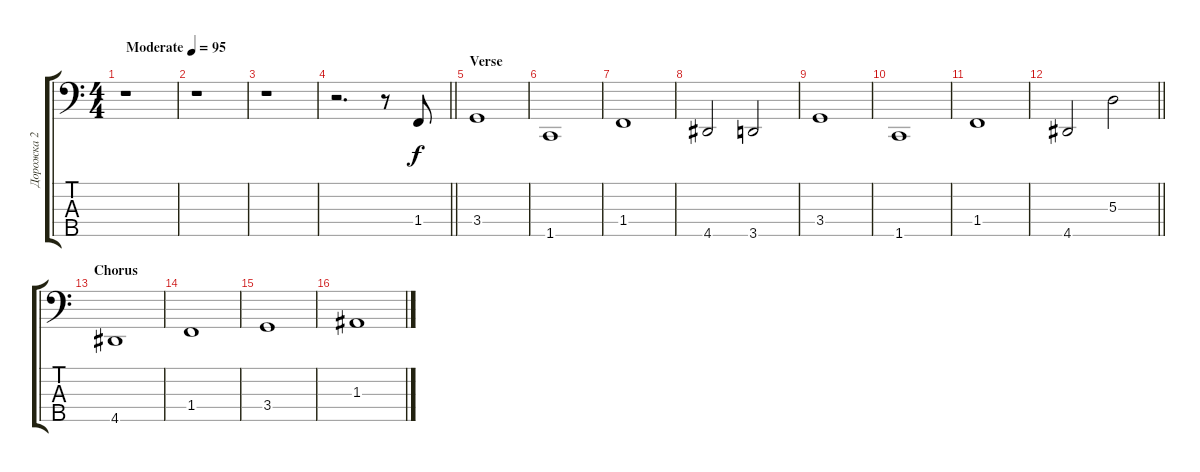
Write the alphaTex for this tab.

\track ("Дорожка 2" "Дорожка 2") {instrument electricbassfinger}
\staff {score tabs}
\tuning (G2 D2 A1 E1 B0) {hide}
\ts (4 4)
\tempo (95 "Moderate")
\clef f4
\ks c
r.1{dy f instrument electricbassfinger} |
r.1 |
r.1 |
\barLineRight lightlight
r.2{d} r.8 1.4.8 |
\section ("" "Verse")
3.4.1 |
1.5.1 |
1.4.1 |
4.5.2 3.5.2 |
3.4.1 |
1.5.1 |
1.4.1 |
\barLineRight lightlight
4.5.2 5.3.2 |
\section ("" "Chorus")
4.5.1 |
1.4.1 |
3.4.1 |
1.3.1
